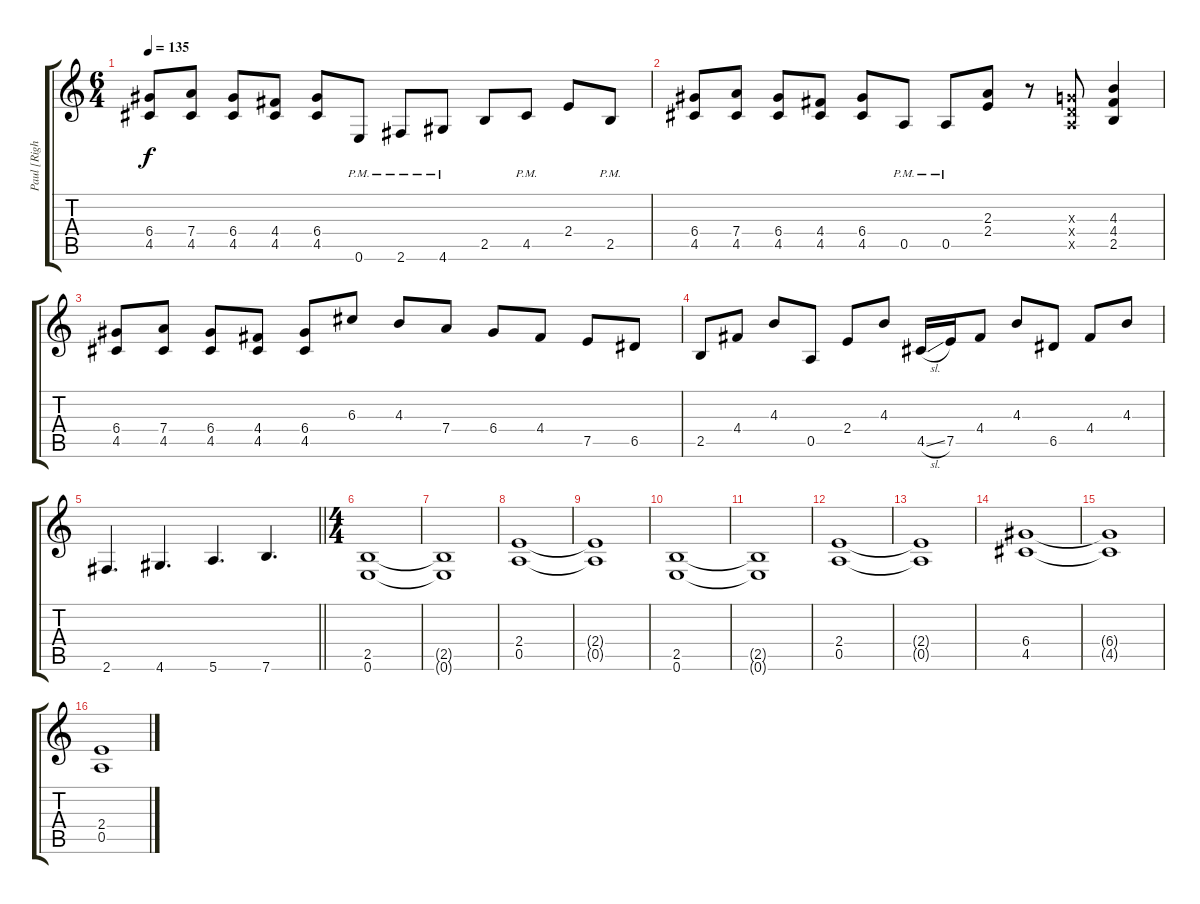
\track ("Paul [Right]" "Paul [Righ") {instrument overdrivenguitar}
\staff {score tabs}
\tuning (E4 B3 G3 D3 A2 E2) {hide}
\ts (6 4)
\tempo 135
\clef g2
\ks c
(6.4 4.5).8{dy f} (7.4 4.5).8 (6.4 4.5).8 (4.4 4.5).8 (6.4 4.5).8 0.6{pm}.8 2.6{pm}.8 4.6{pm}.8 2.5.8 4.5{pm}.8 2.4.8 2.5{pm}.8 |
(6.4 4.5).8 (7.4 4.5).8 (6.4 4.5).8 (4.4 4.5).8 (6.4 4.5).8 0.5{pm}.8 0.5{pm}.8 (2.3 2.4).8 r.8 (0.3{x} 0.4{x} 0.5{x}).8 (4.3 4.4 2.5).4 |
(6.4 4.5).8 (7.4 4.5).8 (6.4 4.5).8 (4.4 4.5).8 (6.4 4.5).8 6.3.8 4.3.8 7.4.8 6.4.8 4.4.8 7.5.8 6.5.8 |
2.5.8 4.4.8 4.3.8 0.5.8 2.4.8 4.3.8 4.5{sl}.16 7.5.16 4.4.8 4.3.8 6.5.8 4.4.8 4.3.8 |
\barLineRight lightlight
2.6.4{d} 4.6.4{d} 5.6.4{d} 7.6.4{d} |
\ts (4 4)
(2.5 0.6).1{volume 10 balance 16} |
(2.5{t} 0.6{t}).1 |
(2.4 0.5).1 |
(2.4{t} 0.5{t}).1 |
(2.5 0.6).1 |
(2.5{t} 0.6{t}).1 |
(2.4 0.5).1 |
(2.4{t} 0.5{t}).1 |
(6.4 4.5).1 |
(6.4{t} 4.5{t}).1 |
(2.4 0.5).1
